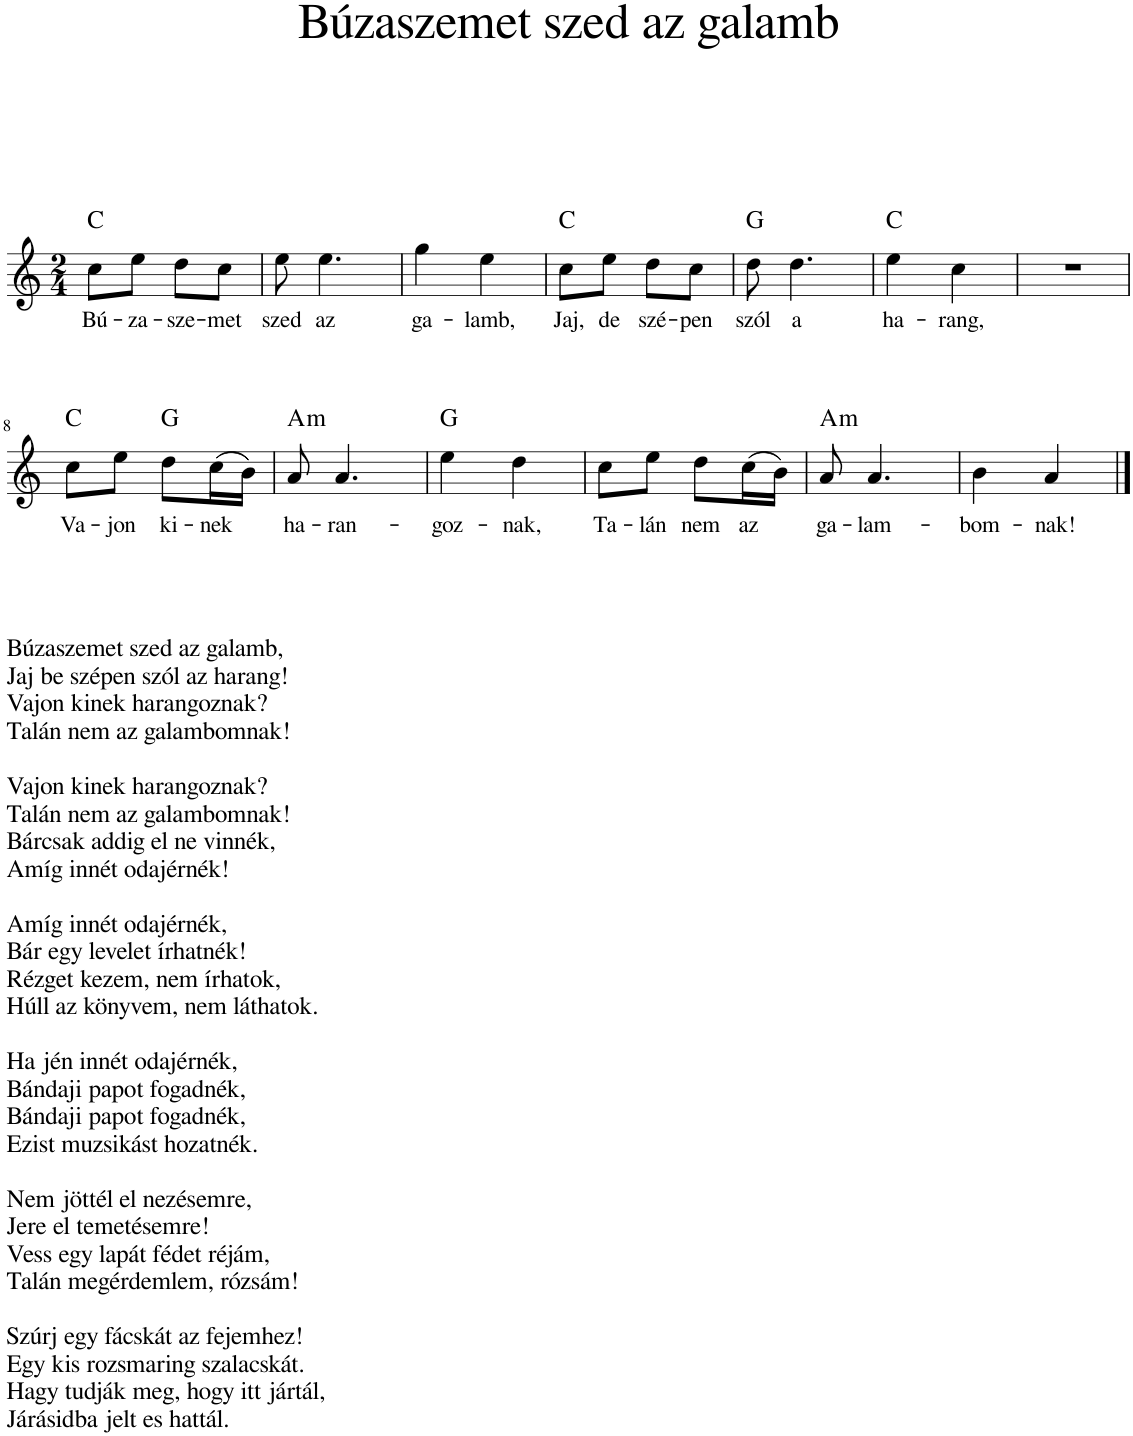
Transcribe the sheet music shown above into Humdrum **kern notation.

**kern	**text	**harte
*part1	*part1	*part1
*staff1	*staff1	*
*I"Piano	*	*
*I'Pno.	*	*
*clefG2	*	*
*k[]	*	*
*M2/4	*	*
=1	=1	=1
!	!LO:LY:b	!
8cc\L	Bú-	C:maj
!	!LO:LY:b	!
8ee\J	-za-	.
!	!LO:LY:b	!
8dd\L	-sze-	.
!	!LO:LY:b	!
8cc\J	-met	.
=2	=2	=2
!	!LO:LY:b	!
8ee\	szed	.
!	!LO:LY:b	!
4.ee\	az	.
=3	=3	=3
!	!LO:LY:b	!
4gg\	ga-	.
!	!LO:LY:b	!
4ee\	-lamb,	.
=4	=4	=4
!	!LO:LY:b	!
8cc\L	Jaj,	C:maj
!	!LO:LY:b	!
8ee\J	de	.
!	!LO:LY:b	!
8dd\L	szé-	.
!	!LO:LY:b	!
8cc\J	-pen	.
=5	=5	=5
!	!LO:LY:b	!
8dd\	szól	G:maj
!	!LO:LY:b	!
4.dd\	a	.
=6	=6	=6
!	!LO:LY:b	!
4ee\	ha-	C:maj
!	!LO:LY:b	!
4cc\	-rang,	.
=7	=7	=7
2r	.	.
!!LO:LB:g=z
=8	=8	=8
!LO:TX:b:t=Búzaszemet szed az galamb,	!	!
!LO:TX:b:t=Jaj be szépen szól az harang!	!	!
!LO:TX:b:t=Vajon kinek harangoznak?	!	!
!LO:TX:b:t=Talán nem az galambomnak!	!	!
!LO:TX:b:t=Vajon kinek harangoznak?	!	!
!LO:TX:b:t=Talán nem az galambomnak!	!	!
!LO:TX:b:t=Bárcsak addig el ne vinnék,	!	!
!LO:TX:b:t=Amíg innét odajérnék!	!	!
!LO:TX:b:t=Amíg innét odajérnék,	!	!
!LO:TX:b:t=Bár egy levelet írhatnék!	!	!
!LO:TX:b:t=Rézget kezem, nem írhatok,	!	!
!LO:TX:b:t=Húll az könyvem, nem láthatok.	!	!
!LO:TX:b:t=Ha jén innét odajérnék,	!	!
!LO:TX:b:t=Bándaji papot fogadnék,	!	!
!LO:TX:b:t=Bándaji papot fogadnék,	!	!
!LO:TX:b:t=Ezist muzsikást hozatnék.	!	!
!LO:TX:b:t=Nem jöttél el nezésemre,	!	!
!LO:TX:b:t=Jere el temetésemre!	!	!
!LO:TX:b:t=Vess egy lapát fédet réjám,	!	!
!LO:TX:b:t=Talán megérdemlem, rózsám!	!	!
!LO:TX:b:t=Szúrj egy fácskát az fejemhez!	!	!
!LO:TX:b:t=Egy kis rozsmaring szalacskát.	!	!
!LO:TX:b:t=Hagy tudják meg, hogy itt jártál,	!	!
!LO:TX:b:t=Járásidba jelt es hattál.	!	!
!	!LO:LY:b	!
8cc\L	Va-	C:maj
!	!LO:LY:b	!
8ee\J	-jon	.
!	!LO:LY:b	!
8dd\L	ki-	G:maj
!	!LO:LY:b	!
(16cc\L	-nek	.
16b\JJ)	.	.
=9	=9	=9
!	!LO:LY:b	!LO:H:kt=m
8a/	ha-	A:min
!	!LO:LY:b	!
4.a/	-ran-	.
=10	=10	=10
!	!LO:LY:b	!
4ee\	-goz-	G:maj
!	!LO:LY:b	!
4dd\	-nak,	.
=11	=11	=11
!	!LO:LY:b	!
8cc\L	Ta-	.
!	!LO:LY:b	!
8ee\J	-lán	.
!	!LO:LY:b	!
8dd\L	nem	.
!	!LO:LY:b	!
(16cc\L	az	.
16b\JJ)	.	.
=12	=12	=12
!	!LO:LY:b	!LO:H:kt=m
8a/	ga-	A:min
!	!LO:LY:b	!
4.a/	-lam-	.
=13	=13	=13
!	!LO:LY:b	!
4b\	-bom-	.
!	!LO:LY:b	!
4a/	-nak!	.
==	==	==
*-	*-	*-
